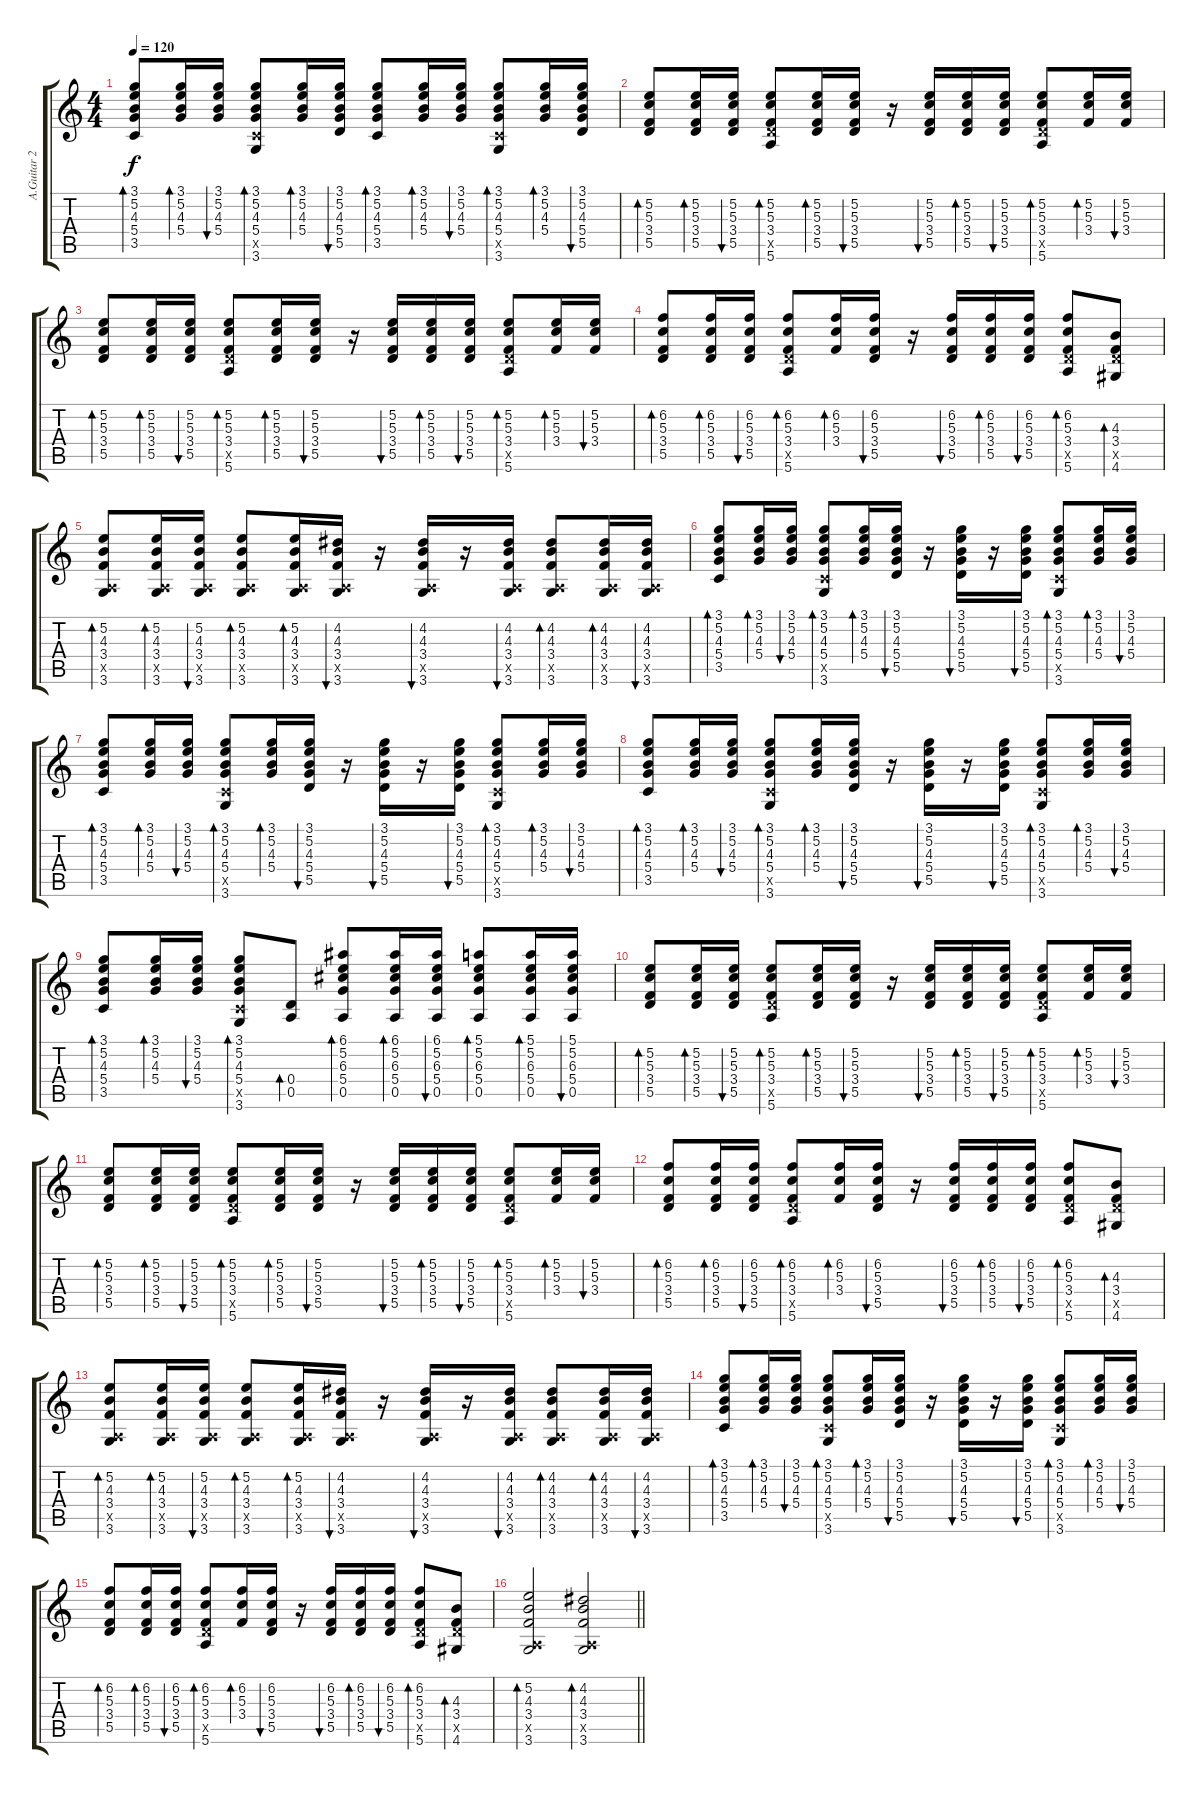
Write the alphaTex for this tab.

\track ("A.Guitar 2" "A.Guitar 2") {instrument acousticguitarsteel}
\staff {score tabs}
\tuning (E4 B3 G3 D3 A2 E2) {hide}
\ts (4 4)
\tempo 120
\clef g2
\ks c
(3.1 5.2 4.3 5.4 3.5).8{bd 30 dy f} (3.1 5.2 4.3 5.4).16{bd 30} (3.1 5.2 4.3 5.4).16{bu 30} (3.1 5.2 4.3 5.4 3.5{x} 3.6).8{bd 30} (3.1 5.2 4.3 5.4).16{bd 30} (3.1 5.2 4.3 5.4 5.5).16{bu 30} (3.1 5.2 4.3 5.4 3.5).8{bd 30} (3.1 5.2 4.3 5.4).16{bd 30} (3.1 5.2 4.3 5.4).16{bu 30} (3.1 5.2 4.3 5.4 3.5{x} 3.6).8{bd 30} (3.1 5.2 4.3 5.4).16{bd 30} (3.1 5.2 4.3 5.4 5.5).16{bu 30} |
(5.2 5.3 3.4 5.5).8{bd 30} (5.2 5.3 3.4 5.5).16{bd 30} (5.2 5.3 3.4 5.5).16{bu 30} (5.2 5.3 3.4 5.5{x} 5.6).8{bd 30} (5.2 5.3 3.4 5.5).16{bd 30} (5.2 5.3 3.4 5.5).16{bu 30} r.16 (5.2 5.3 3.4 5.5).16{bu 30} (5.2 5.3 3.4 5.5).16{bd 30} (5.2 5.3 3.4 5.5).16{bu 30} (5.2 5.3 3.4 5.5{x} 5.6).8{bd 30} (5.2 5.3 3.4).16{bd 30} (5.2 5.3 3.4).16{bu 30} |
(5.2 5.3 3.4 5.5).8{bd 30} (5.2 5.3 3.4 5.5).16{bd 30} (5.2 5.3 3.4 5.5).16{bu 30} (5.2 5.3 3.4 5.5{x} 5.6).8{bd 30} (5.2 5.3 3.4 5.5).16{bd 30} (5.2 5.3 3.4 5.5).16{bu 30} r.16 (5.2 5.3 3.4 5.5).16{bu 30} (5.2 5.3 3.4 5.5).16{bd 30} (5.2 5.3 3.4 5.5).16{bu 30} (5.2 5.3 3.4 5.5{x} 5.6).8{bd 30} (5.2 5.3 3.4).16{bd 30} (5.2 5.3 3.4).16{bu 30} |
(6.2 5.3 3.4 5.5).8{bd 30} (6.2 5.3 3.4 5.5).16{bd 30} (6.2 5.3 3.4 5.5).16{bu 30} (6.2 5.3 3.4 5.5{x} 5.6).8{bd 30} (6.2 5.3 3.4).16{bd 30} (6.2 5.3 3.4 5.5).16{bu 30} r.16 (6.2 5.3 3.4 5.5).16{bu 30} (6.2 5.3 3.4 5.5).16{bd 30} (6.2 5.3 3.4 5.5).16{bu 30} (6.2 5.3 3.4 5.5{x} 5.6).8{bd 30} (4.3 3.4 5.5{x} 4.6).8{bd 30} |
(5.2 4.3 3.4 0.5{x} 3.6).8{bd 30} (5.2 4.3 3.4 0.5{x} 3.6).16{bd 30} (5.2 4.3 3.4 0.5{x} 3.6).16{bu 30} (5.2 4.3 3.4 0.5{x} 3.6).8{bd 30} (5.2 4.3 3.4 0.5{x} 3.6).16{bd 30} (4.2 4.3 3.4 0.5{x} 3.6).16{bu 30} r.16 (4.2 4.3 3.4 0.5{x} 3.6).16{bu 30} r.16 (4.2 4.3 3.4 0.5{x} 3.6).16{bu 30} (4.2 4.3 3.4 0.5{x} 3.6).8{bd 30} (4.2 4.3 3.4 0.5{x} 3.6).16{bd 30} (4.2 4.3 3.4 0.5{x} 3.6).16{bu 30} |
(3.1 5.2 4.3 5.4 3.5).8{bd 30} (3.1 5.2 4.3 5.4).16{bd 30} (3.1 5.2 4.3 5.4).16{bu 30} (3.1 5.2 4.3 5.4 3.5{x} 3.6).8{bd 30} (3.1 5.2 4.3 5.4).16{bd 30} (3.1 5.2 4.3 5.4 5.5).16{bu 30} r.16 (3.1 5.2 4.3 5.4 5.5).16{bu 30} r.16 (3.1 5.2 4.3 5.4 5.5).16{bu 30} (3.1 5.2 4.3 5.4 3.5{x} 3.6).8{bd 30} (3.1 5.2 4.3 5.4).16{bd 30} (3.1 5.2 4.3 5.4).16{bu 30} |
(3.1 5.2 4.3 5.4 3.5).8{bd 30} (3.1 5.2 4.3 5.4).16{bd 30} (3.1 5.2 4.3 5.4).16{bu 30} (3.1 5.2 4.3 5.4 3.5{x} 3.6).8{bd 30} (3.1 5.2 4.3 5.4).16{bd 30} (3.1 5.2 4.3 5.4 5.5).16{bu 30} r.16 (3.1 5.2 4.3 5.4 5.5).16{bu 30} r.16 (3.1 5.2 4.3 5.4 5.5).16{bu 30} (3.1 5.2 4.3 5.4 3.5{x} 3.6).8{bd 30} (3.1 5.2 4.3 5.4).16{bd 30} (3.1 5.2 4.3 5.4).16{bu 30} |
(3.1 5.2 4.3 5.4 3.5).8{bd 30} (3.1 5.2 4.3 5.4).16{bd 30} (3.1 5.2 4.3 5.4).16{bu 30} (3.1 5.2 4.3 5.4 3.5{x} 3.6).8{bd 30} (3.1 5.2 4.3 5.4).16{bd 30} (3.1 5.2 4.3 5.4 5.5).16{bu 30} r.16 (3.1 5.2 4.3 5.4 5.5).16{bu 30} r.16 (3.1 5.2 4.3 5.4 5.5).16{bu 30} (3.1 5.2 4.3 5.4 3.5{x} 3.6).8{bd 30} (3.1 5.2 4.3 5.4).16{bd 30} (3.1 5.2 4.3 5.4).16{bu 30} |
(3.1 5.2 4.3 5.4 3.5).8{bd 30} (3.1 5.2 4.3 5.4).16{bd 30} (3.1 5.2 4.3 5.4).16{bu 30} (3.1 5.2 4.3 5.4 3.5{x} 3.6).8{bd 30} (0.4 0.5).8{bd 30} (6.1 5.2 6.3 5.4 0.5).8{bd 30} (6.1 5.2 6.3 5.4 0.5).16{bd 30} (6.1 5.2 6.3 5.4 0.5).16{bu 30} (5.1 5.2 6.3 5.4 0.5).8{bd 30} (5.1 5.2 6.3 5.4 0.5).16{bd 30} (5.1 5.2 6.3 5.4 0.5).16{bu 30} |
(5.2 5.3 3.4 5.5).8{bd 30} (5.2 5.3 3.4 5.5).16{bd 30} (5.2 5.3 3.4 5.5).16{bu 30} (5.2 5.3 3.4 5.5{x} 5.6).8{bd 30} (5.2 5.3 3.4 5.5).16{bd 30} (5.2 5.3 3.4 5.5).16{bu 30} r.16 (5.2 5.3 3.4 5.5).16{bu 30} (5.2 5.3 3.4 5.5).16{bd 30} (5.2 5.3 3.4 5.5).16{bu 30} (5.2 5.3 3.4 5.5{x} 5.6).8{bd 30} (5.2 5.3 3.4).16{bd 30} (5.2 5.3 3.4).16{bu 30} |
(5.2 5.3 3.4 5.5).8{bd 30} (5.2 5.3 3.4 5.5).16{bd 30} (5.2 5.3 3.4 5.5).16{bu 30} (5.2 5.3 3.4 5.5{x} 5.6).8{bd 30} (5.2 5.3 3.4 5.5).16{bd 30} (5.2 5.3 3.4 5.5).16{bu 30} r.16 (5.2 5.3 3.4 5.5).16{bu 30} (5.2 5.3 3.4 5.5).16{bd 30} (5.2 5.3 3.4 5.5).16{bu 30} (5.2 5.3 3.4 5.5{x} 5.6).8{bd 30} (5.2 5.3 3.4).16{bd 30} (5.2 5.3 3.4).16{bu 30} |
(6.2 5.3 3.4 5.5).8{bd 30} (6.2 5.3 3.4 5.5).16{bd 30} (6.2 5.3 3.4 5.5).16{bu 30} (6.2 5.3 3.4 5.5{x} 5.6).8{bd 30} (6.2 5.3 3.4).16{bd 30} (6.2 5.3 3.4 5.5).16{bu 30} r.16 (6.2 5.3 3.4 5.5).16{bu 30} (6.2 5.3 3.4 5.5).16{bd 30} (6.2 5.3 3.4 5.5).16{bu 30} (6.2 5.3 3.4 5.5{x} 5.6).8{bd 30} (4.3 3.4 5.5{x} 4.6).8{bd 30} |
(5.2 4.3 3.4 0.5{x} 3.6).8{bd 30} (5.2 4.3 3.4 0.5{x} 3.6).16{bd 30} (5.2 4.3 3.4 0.5{x} 3.6).16{bu 30} (5.2 4.3 3.4 0.5{x} 3.6).8{bd 30} (5.2 4.3 3.4 0.5{x} 3.6).16{bd 30} (4.2 4.3 3.4 0.5{x} 3.6).16{bu 30} r.16 (4.2 4.3 3.4 0.5{x} 3.6).16{bu 30} r.16 (4.2 4.3 3.4 0.5{x} 3.6).16{bu 30} (4.2 4.3 3.4 0.5{x} 3.6).8{bd 30} (4.2 4.3 3.4 0.5{x} 3.6).16{bd 30} (4.2 4.3 3.4 0.5{x} 3.6).16{bu 30} |
(3.1 5.2 4.3 5.4 3.5).8{bd 30} (3.1 5.2 4.3 5.4).16{bd 30} (3.1 5.2 4.3 5.4).16{bu 30} (3.1 5.2 4.3 5.4 3.5{x} 3.6).8{bd 30} (3.1 5.2 4.3 5.4).16{bd 30} (3.1 5.2 4.3 5.4 5.5).16{bu 30} r.16 (3.1 5.2 4.3 5.4 5.5).16{bu 30} r.16 (3.1 5.2 4.3 5.4 5.5).16{bu 30} (3.1 5.2 4.3 5.4 3.5{x} 3.6).8{bd 30} (3.1 5.2 4.3 5.4).16{bd 30} (3.1 5.2 4.3 5.4).16{bu 30} |
(6.2 5.3 3.4 5.5).8{bd 30} (6.2 5.3 3.4 5.5).16{bd 30} (6.2 5.3 3.4 5.5).16{bu 30} (6.2 5.3 3.4 5.5{x} 5.6).8{bd 30} (6.2 5.3 3.4).16{bd 30} (6.2 5.3 3.4 5.5).16{bu 30} r.16 (6.2 5.3 3.4 5.5).16{bu 30} (6.2 5.3 3.4 5.5).16{bd 30} (6.2 5.3 3.4 5.5).16{bu 30} (6.2 5.3 3.4 5.5{x} 5.6).8{bd 30} (4.3 3.4 5.5{x} 4.6).8{bd 30} |
\barLineRight lightlight
(5.2 4.3 3.4 0.5{x} 3.6).2{bd 30} (4.2 4.3 3.4 0.5{x} 3.6).2{bd 30}
